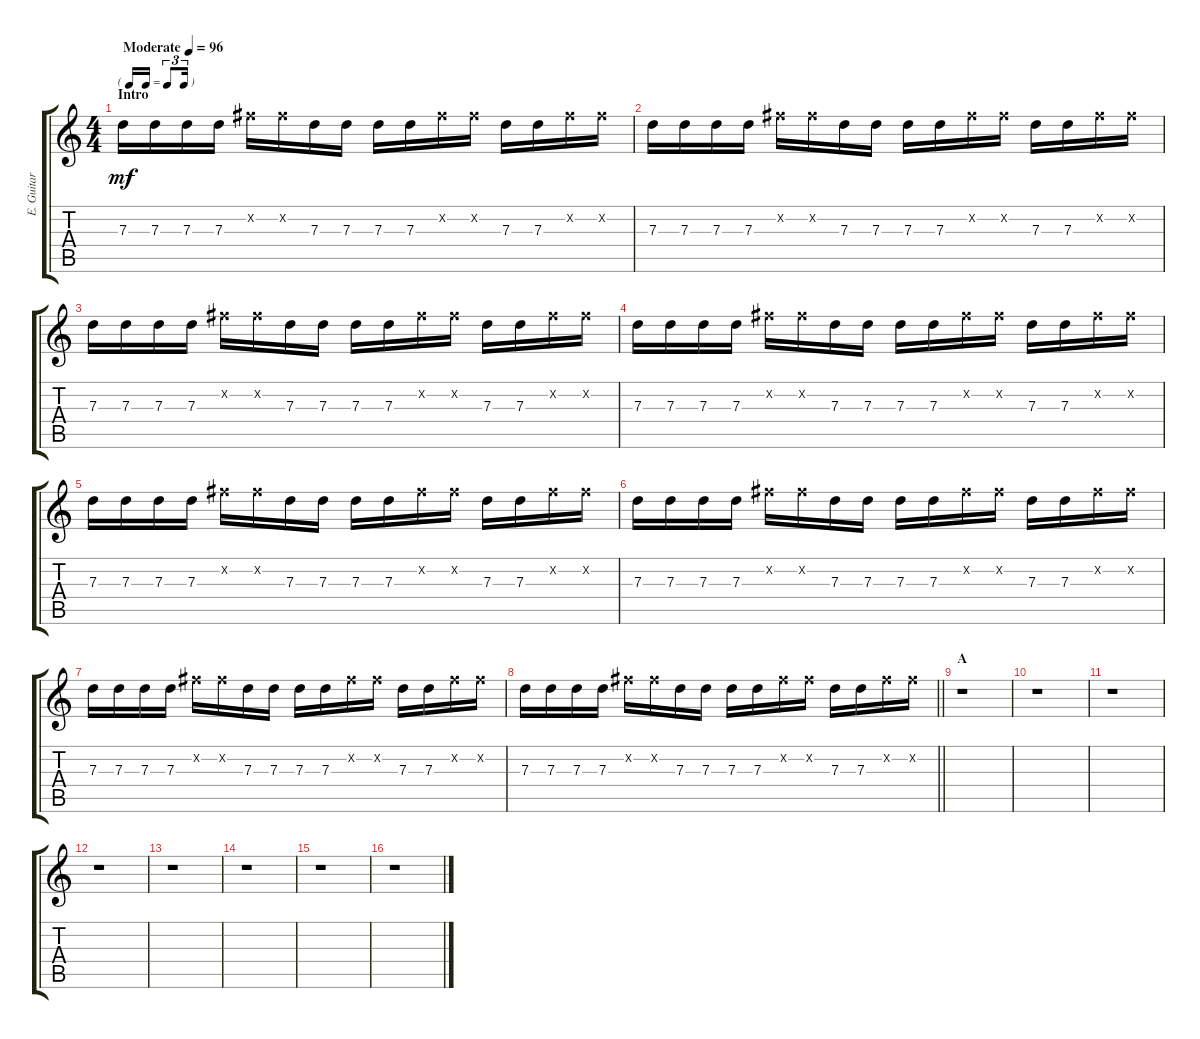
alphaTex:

\track ("E. Guitar I" "E. Guitar ") {instrument overdrivenguitar}
\staff {score tabs}
\tuning (E4 B3 G3 D3 A2 E2) {hide}
\ts (4 4)
\tf triplet16th
\section ("" "Intro")
\tempo (96 "Moderate")
\clef g2
\ks c
7.3.16{dy mf instrument overdrivenguitar} 7.3.16 7.3.16 7.3.16 7.2{x}.16 7.2{x}.16 7.3.16 7.3.16 7.3.16 7.3.16 7.2{x}.16 7.2{x}.16 7.3.16 7.3.16 7.2{x}.16 7.2{x}.16 |
7.3.16 7.3.16 7.3.16 7.3.16 7.2{x}.16 7.2{x}.16 7.3.16 7.3.16 7.3.16 7.3.16 7.2{x}.16 7.2{x}.16 7.3.16 7.3.16 7.2{x}.16 7.2{x}.16 |
7.3.16 7.3.16 7.3.16 7.3.16 7.2{x}.16 7.2{x}.16 7.3.16 7.3.16 7.3.16 7.3.16 7.2{x}.16 7.2{x}.16 7.3.16 7.3.16 7.2{x}.16 7.2{x}.16 |
7.3.16 7.3.16 7.3.16 7.3.16 7.2{x}.16 7.2{x}.16 7.3.16 7.3.16 7.3.16 7.3.16 7.2{x}.16 7.2{x}.16 7.3.16 7.3.16 7.2{x}.16 7.2{x}.16 |
7.3.16 7.3.16 7.3.16 7.3.16 7.2{x}.16 7.2{x}.16 7.3.16 7.3.16 7.3.16 7.3.16 7.2{x}.16 7.2{x}.16 7.3.16 7.3.16 7.2{x}.16 7.2{x}.16 |
7.3.16 7.3.16 7.3.16 7.3.16 7.2{x}.16 7.2{x}.16 7.3.16 7.3.16 7.3.16 7.3.16 7.2{x}.16 7.2{x}.16 7.3.16 7.3.16 7.2{x}.16 7.2{x}.16 |
7.3.16 7.3.16 7.3.16 7.3.16 7.2{x}.16 7.2{x}.16 7.3.16 7.3.16 7.3.16 7.3.16 7.2{x}.16 7.2{x}.16 7.3.16 7.3.16 7.2{x}.16 7.2{x}.16 |
\barLineRight lightlight
7.3.16 7.3.16 7.3.16 7.3.16 7.2{x}.16 7.2{x}.16 7.3.16 7.3.16 7.3.16 7.3.16 7.2{x}.16 7.2{x}.16 7.3.16 7.3.16 7.2{x}.16 7.2{x}.16 |
\section ("" "A")
r.1 |
r.1 |
r.1 |
r.1 |
r.1 |
r.1 |
r.1 |
r.1
